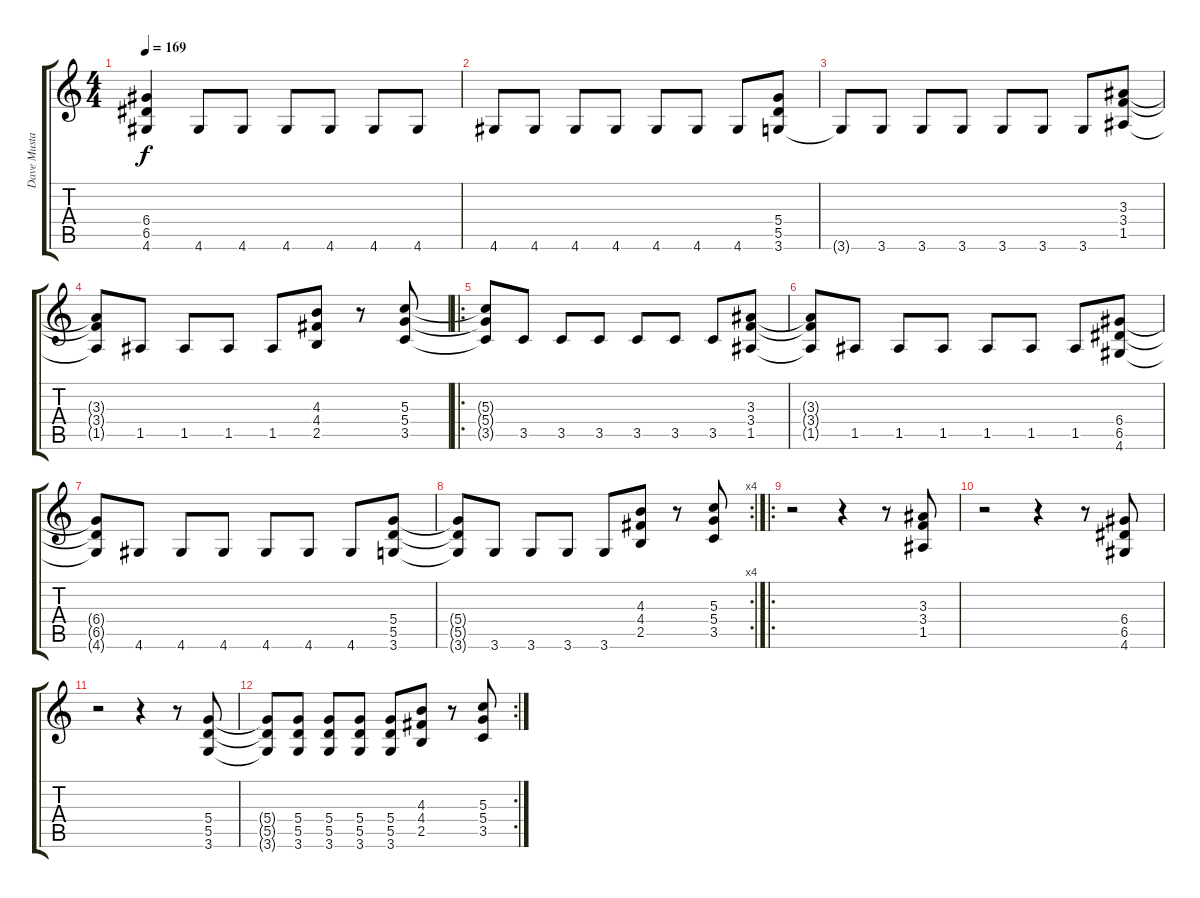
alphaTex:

\track ("Dave Mustaine" "Dave Musta") {instrument distortionguitar}
\staff {score tabs}
\tuning (E4 B3 G3 D3 A2 E2) {hide}
\ts (4 4)
\tempo 169
\clef g2
\ks c
(6.4 6.5 4.6).4{dy f} 4.6.8 4.6.8 4.6.8 4.6.8 4.6.8 4.6.8 |
4.6.8 4.6.8 4.6.8 4.6.8 4.6.8 4.6.8 4.6.8 (5.4 5.5 3.6).8 |
3.6{t}.8 3.6.8 3.6.8 3.6.8 3.6.8 3.6.8 3.6.8 (3.3 3.4 1.5).8 |
(3.3{t} 3.4{t} 1.5{t}).8 1.5.8 1.5.8 1.5.8 1.5.8 (4.3 4.4 2.5).8 r.8 (5.3 5.4 3.5).8 |
\ro
(5.3{t} 5.4{t} 3.5{t}).8 3.5.8 3.5.8 3.5.8 3.5.8 3.5.8 3.5.8 (3.3 3.4 1.5).8 |
(3.3{t} 3.4{t} 1.5{t}).8 1.5.8 1.5.8 1.5.8 1.5.8 1.5.8 1.5.8 (6.4 6.5 4.6).8 |
(6.4{t} 6.5{t} 4.6{t}).8 4.6.8 4.6.8 4.6.8 4.6.8 4.6.8 4.6.8 (5.4 5.5 3.6).8 |
\rc 4
(5.4{t} 5.5{t} 3.6{t}).8 3.6.8 3.6.8 3.6.8 3.6.8 (4.3 4.4 2.5).8 r.8 (5.3 5.4 3.5).8 |
\ro
r.2 r.4 r.8 (3.3 3.4 1.5).8 |
r.2 r.4 r.8 (6.4 6.5 4.6).8 |
r.2 r.4 r.8 (5.4 5.5 3.6).8 |
\rc 2
(5.4{t} 5.5{t} 3.6{t}).8 (5.4 5.5 3.6).8 (5.4 5.5 3.6).8 (5.4 5.5 3.6).8 (5.4 5.5 3.6).8 (4.3 4.4 2.5).8 r.8 (5.3 5.4 3.5).8
